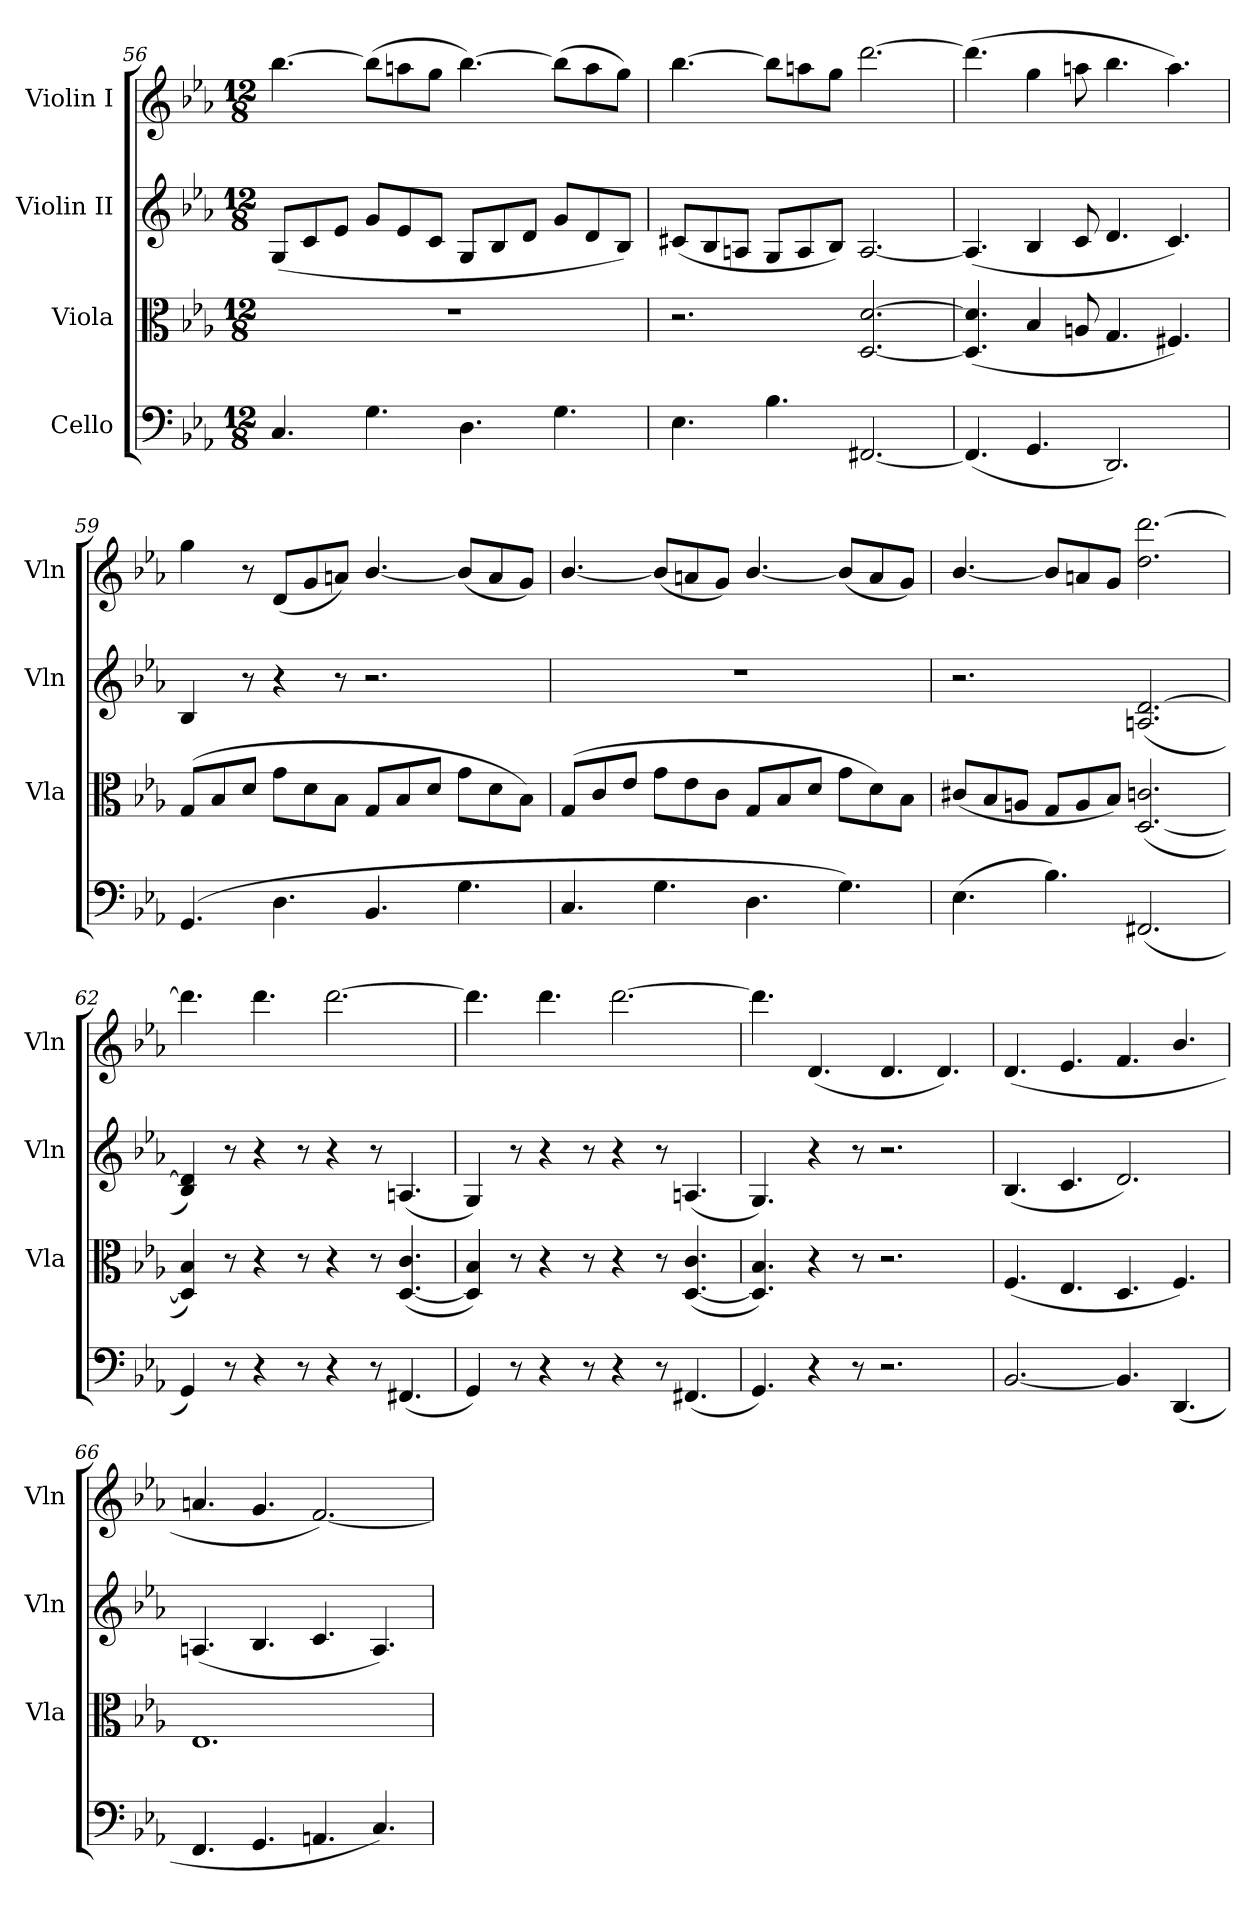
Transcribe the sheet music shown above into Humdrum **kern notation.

**kern	**kern	**kern	**kern
*part4	*part3	*part2	*part1
*staff4	*staff3	*staff2	*staff1
*I"Cello	*I"Viola	*I"Violin II	*I"Violin I
*	*I'Vla	*I'Vln	*I'Vln
*clefF4	*clefC3	*clefG2	*clefG2
*k[b-e-a-]	*k[b-e-a-]	*k[b-e-a-]	*k[b-e-a-]
*M12/8	*M12/8	*M12/8	*M12/8
=56	=56	=56	=56
4.C/	1.r	(<8G/L	[4.bb-\
.	.	8c/	.
.	.	8e-/J	.
4.G\	.	8g/L	(>8bb-\L]
.	.	8e-/	8aan\
.	.	8c/J	8gg\J
4.D\	.	8G/L	[4.bb-\)
.	.	8B-/	.
.	.	8d/J	.
4.G\	.	8g/L	(>8bb-\L]
.	.	8d/	8aa\
.	.	8B-/J)	8gg\J)
=57	=57	=57	=57
4.E-\	2.r	(<8c#X/L	[4.bb-\
.	.	8B-/	.
.	.	8An/J	.
4.B-\	.	8G/L	8bb-\L]
.	.	8A/	8aan\
.	.	8B-/J)	8gg\J
[2.FF#X/	[2.D/ [2.d/	[2.A/	[2.ddd\
!!LO:PB:g=z
=58	=58	=58	=58
(<4.FF#/]	(>4.D/] 4.d/]	(<4.A/]	(>4.ddd\]
4.GG/	4B-/	4B-/	4gg\
.	8An/	8c/	8aan\
2.DD/)	4.G/	4.d/	4.bb-\
.	4.F#X/)	4.c/)	4.aa\)
=59	=59	=59	=59
(>4.GG/	(>8G/L	4B-/	4gg\
.	8B-/	.	.
.	8d/J	8r	8r
4.D\	8g\L	4r	(<8d/L
.	8d\	.	8g/
.	8B-\J	8r	8an/J)
4.BB-/	8G/L	2.r	[4.b-/
.	8B-/	.	.
.	8d/J	.	.
4.G\	8g\L	.	(<8b-/L]
.	8d\	.	8a/
.	8B-\J)	.	8g/J)
=60	=60	=60	=60
4.C/	(>8G/L	1.r	[4.b-/
.	8c/	.	.
.	8e-/J	.	.
4.G\	8g\L	.	(<8b-/L]
.	8e-\	.	8an/
.	8c\J	.	8g/J)
4.D\	8G/L	.	[4.b-/
.	8B-/	.	.
.	8d/J	.	.
4.G\)	8g\L	.	(<8b-/L]
.	8d\)	.	8a/
.	8B-\J	.	8g/J)
=61	=61	=61	=61
(>4.E-\	(<8c#X/L	2.r	[4.b-/
.	8B-/	.	.
.	8An/J	.	.
4.B-\)	8G/L	.	8b-/L]
.	8A/	.	8an/
.	8B-/J)	.	8g/J
(<2.FF#X/	(>[2.D/ 2.cn/	(>2.An/ [2.d/	2.dd\ [2.ddd\
=62	=62	=62	=62
4GG/)	4D/] 4B-/)	4B-/ 4d/])	4.ddd\]
8r	8r	8r	.
4r	4r	4r	4.ddd\
8r	8r	8r	.
4r	4r	4r	[2.ddd\
8r	8r	8r	.
(<4.FF#X/	(>[4.D/ 4.c/	(<4.An/	.
=63	=63	=63	=63
4GG/)	4D/] 4B-/)	4G/)	4.ddd\]
8r	8r	8r	.
4r	4r	4r	4.ddd\
8r	8r	8r	.
4r	4r	4r	[2.ddd\
8r	8r	8r	.
(<4.FF#X/	(>[4.D/ 4.c/	(<4.An/	.
=64	=64	=64	=64
4.GG/)	4.D/] 4.B-/)	4.G/)	4.ddd\]
4r	4r	4r	(<4.d/
8r	8r	8r	.
2.r	2.r	2.r	4.d/
.	.	.	4.d/)
=65	=65	=65	=65
[2.BB-/	(<4.F/	(<4.B-/	(>4.d/
.	4.E-/	4.c/	4.e-/
4.BB-/]	4.D/	2.d/)	4.f/
(<4.DD/	4.F/)	.	4.b-/
!!LO:LB:g=z
=66	=66	=66	=66
4.FF/	1.E-	(<4.An/	4.an/
4.GG/	.	4.B-/	4.g/
4.AAn/	.	4.c/	[2.f/)
4.C/)	.	4.A/)	.
=	=	=	=
*-	*-	*-	*-
